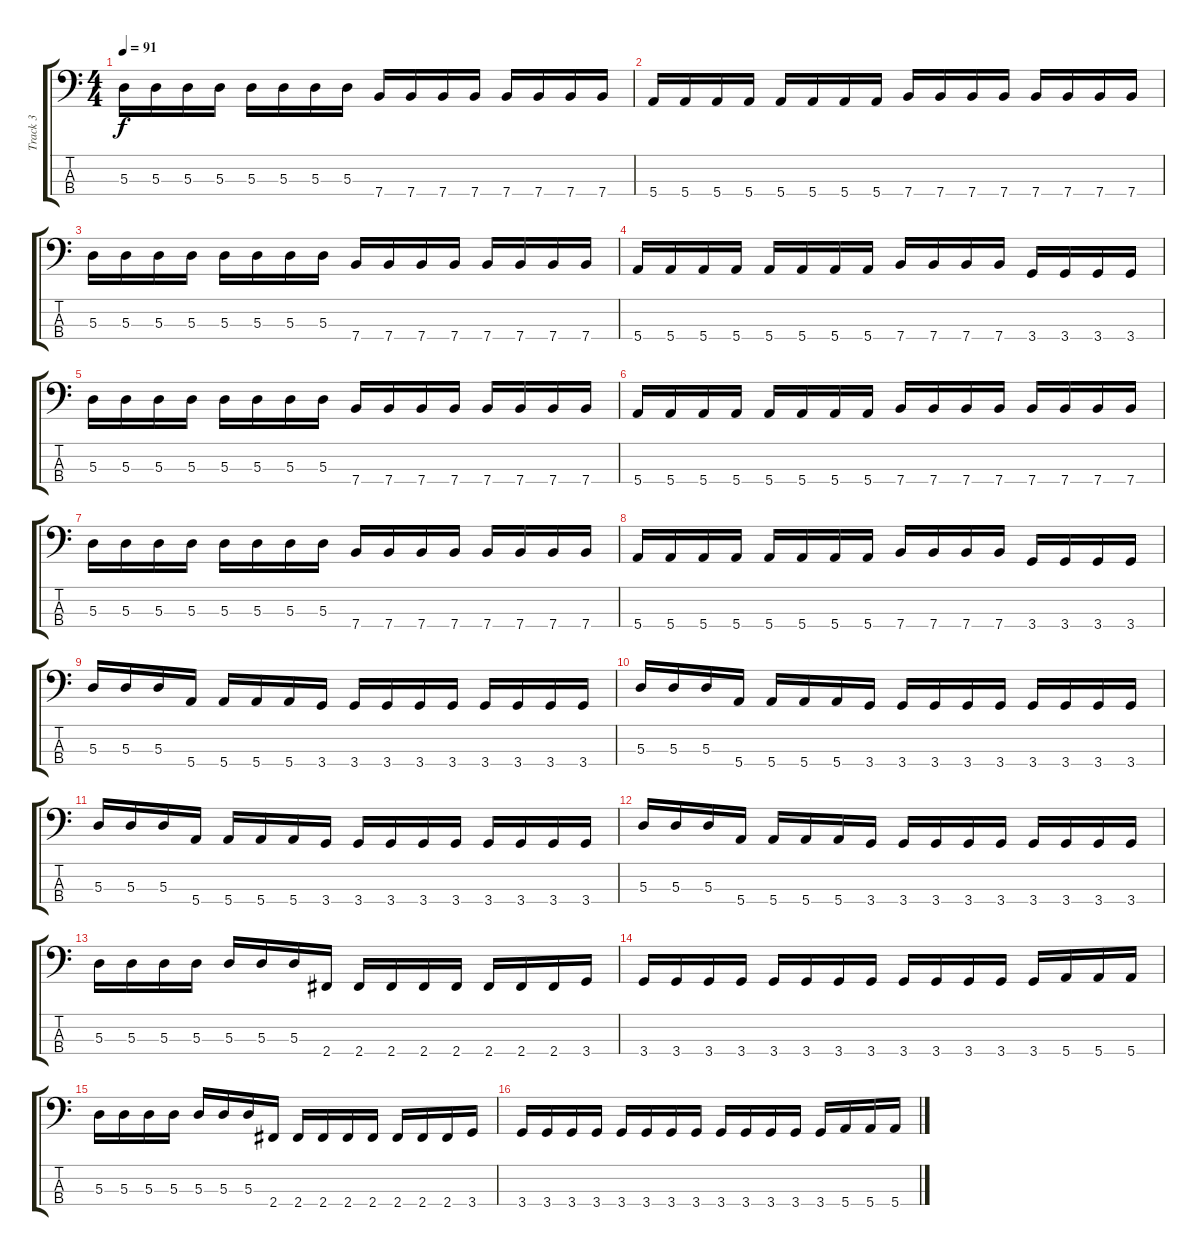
\track ("Track 3" "Track 3") {instrument electricbasspick}
\staff {score tabs}
\tuning (G2 D2 A1 E1) {hide}
\ts (4 4)
\tempo 91
\clef f4
\ks c
5.3.16{dy f instrument electricbasspick} 5.3.16 5.3.16 5.3.16 5.3.16 5.3.16 5.3.16 5.3.16 7.4.16 7.4.16 7.4.16 7.4.16 7.4.16 7.4.16 7.4.16 7.4.16 |
5.4.16 5.4.16 5.4.16 5.4.16 5.4.16 5.4.16 5.4.16 5.4.16 7.4.16 7.4.16 7.4.16 7.4.16 7.4.16 7.4.16 7.4.16 7.4.16 |
5.3.16 5.3.16 5.3.16 5.3.16 5.3.16 5.3.16 5.3.16 5.3.16 7.4.16 7.4.16 7.4.16 7.4.16 7.4.16 7.4.16 7.4.16 7.4.16 |
5.4.16 5.4.16 5.4.16 5.4.16 5.4.16 5.4.16 5.4.16 5.4.16 7.4.16 7.4.16 7.4.16 7.4.16 3.4.16 3.4.16 3.4.16 3.4.16 |
5.3.16 5.3.16 5.3.16 5.3.16 5.3.16 5.3.16 5.3.16 5.3.16 7.4.16 7.4.16 7.4.16 7.4.16 7.4.16 7.4.16 7.4.16 7.4.16 |
5.4.16 5.4.16 5.4.16 5.4.16 5.4.16 5.4.16 5.4.16 5.4.16 7.4.16 7.4.16 7.4.16 7.4.16 7.4.16 7.4.16 7.4.16 7.4.16 |
5.3.16 5.3.16 5.3.16 5.3.16 5.3.16 5.3.16 5.3.16 5.3.16 7.4.16 7.4.16 7.4.16 7.4.16 7.4.16 7.4.16 7.4.16 7.4.16 |
5.4.16 5.4.16 5.4.16 5.4.16 5.4.16 5.4.16 5.4.16 5.4.16 7.4.16 7.4.16 7.4.16 7.4.16 3.4.16 3.4.16 3.4.16 3.4.16 |
5.3.16 5.3.16 5.3.16 5.4.16 5.4.16 5.4.16 5.4.16 3.4.16 3.4.16 3.4.16 3.4.16 3.4.16 3.4.16 3.4.16 3.4.16 3.4.16 |
5.3.16 5.3.16 5.3.16 5.4.16 5.4.16 5.4.16 5.4.16 3.4.16 3.4.16 3.4.16 3.4.16 3.4.16 3.4.16 3.4.16 3.4.16 3.4.16 |
5.3.16 5.3.16 5.3.16 5.4.16 5.4.16 5.4.16 5.4.16 3.4.16 3.4.16 3.4.16 3.4.16 3.4.16 3.4.16 3.4.16 3.4.16 3.4.16 |
5.3.16 5.3.16 5.3.16 5.4.16 5.4.16 5.4.16 5.4.16 3.4.16 3.4.16 3.4.16 3.4.16 3.4.16 3.4.16 3.4.16 3.4.16 3.4.16 |
5.3.16 5.3.16 5.3.16 5.3.16 5.3.16 5.3.16 5.3.16 2.4.16 2.4.16 2.4.16 2.4.16 2.4.16 2.4.16 2.4.16 2.4.16 3.4.16 |
3.4.16 3.4.16 3.4.16 3.4.16 3.4.16 3.4.16 3.4.16 3.4.16 3.4.16 3.4.16 3.4.16 3.4.16 3.4.16 5.4.16 5.4.16 5.4.16 |
5.3.16 5.3.16 5.3.16 5.3.16 5.3.16 5.3.16 5.3.16 2.4.16 2.4.16 2.4.16 2.4.16 2.4.16 2.4.16 2.4.16 2.4.16 3.4.16 |
3.4.16 3.4.16 3.4.16 3.4.16 3.4.16 3.4.16 3.4.16 3.4.16 3.4.16 3.4.16 3.4.16 3.4.16 3.4.16 5.4.16 5.4.16 5.4.16
